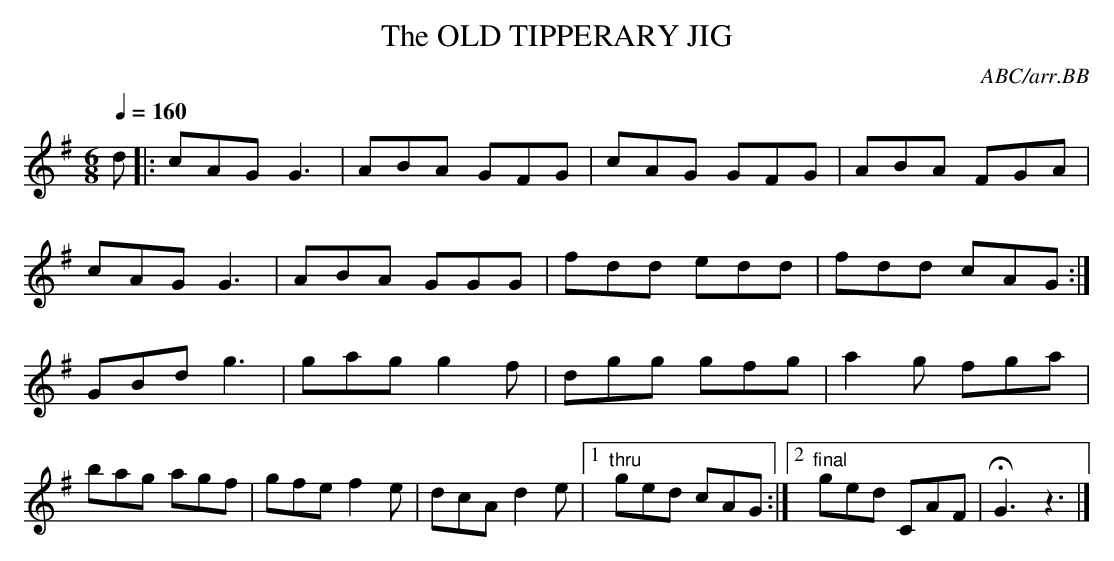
X:1
T:OLD TIPPERARY JIG, The
C:ABC/arr.BB
Q:1/4=160
L:1/8
M:6/8
K:G
d|:cAG G3|ABA GFG|cAG GFG|ABA FGA|
cAG G3|ABA GGG|fdd edd|fdd cAG:|
GBd g3|gag g2f|dgg gfg|a2g fga|
bag agf|gfe f2e|dcA d2e|1 "thru"ged cAG:|\
[2 "final"ged CAF|HG3z3|]
